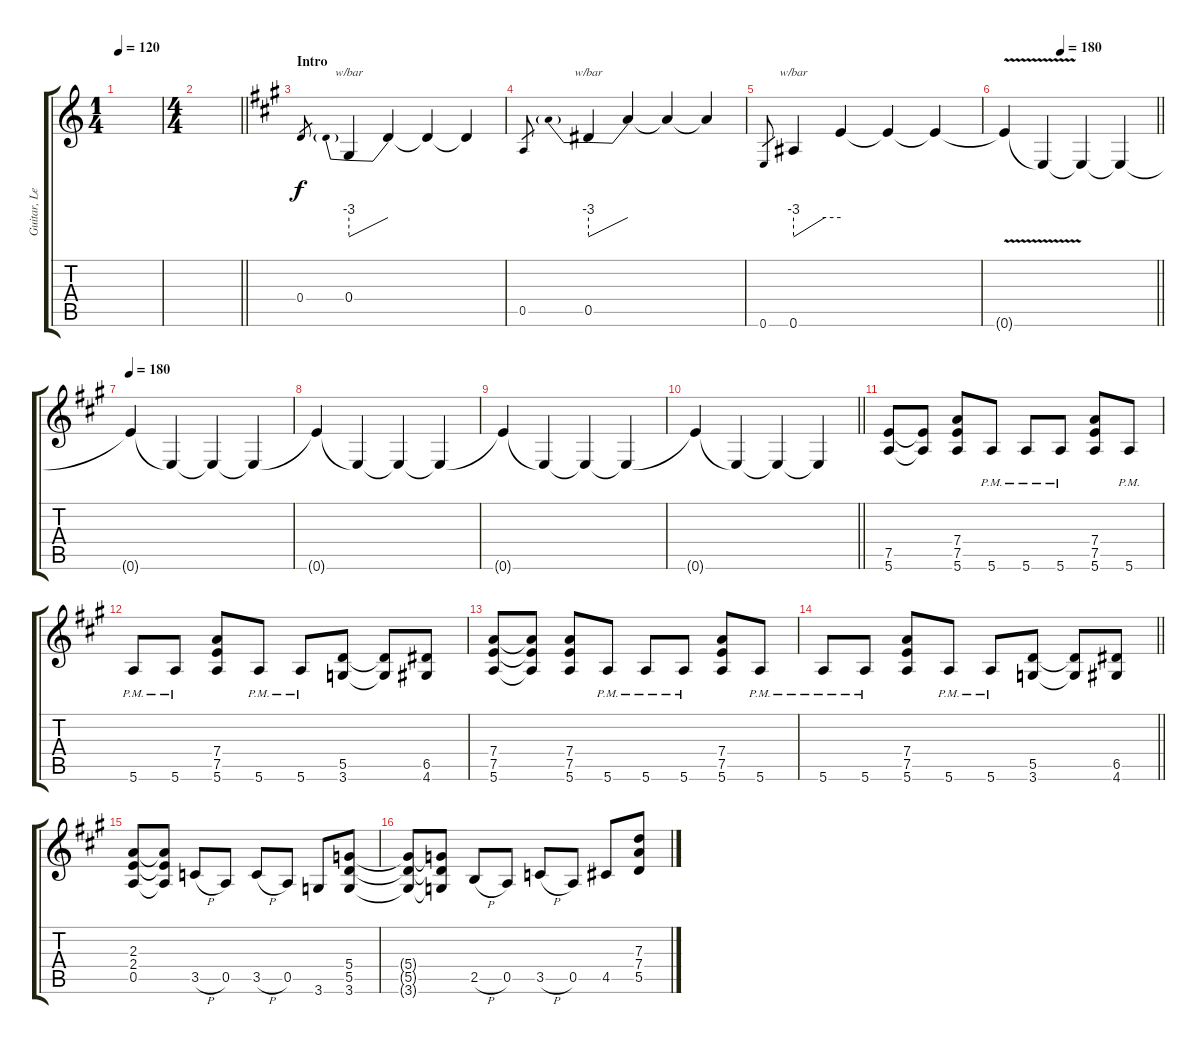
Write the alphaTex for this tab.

\track ("Guitar, Lead" "Guitar, Le") {instrument distortionguitar}
\staff {score tabs}
\tuning (E4 B3 G3 D3 A2 E2) {hide}
\ts (1 4)
\tempo 120
\clef g2
\ks c
|
\ts (4 4)
\barLineRight lightlight
|
\section ("" "Intro")
\ks a
0.4.8{gr} 0.4.4{tbe (predivedive default 0 -12 60 0)} 0.4{t}.4 0.4{t}.4 0.4{t}.4 |
0.5.8{gr} 0.5.4{tbe (predivedive default 0 -12 60 0) ot 8vb} 0.5{t}.4{ot 8vb} 0.5{t}.4{ot 8vb} 0.5{t}.4{ot 8vb} |
0.6.8{gr} 0.6.4{tbe (custom default 0 -12 40 0 60 0) ot 8vb} 0.6{t}.4{ot 8vb} 0.6{t}.4{ot 8vb} 0.6{t}.4{ot 8vb} |
\tempo (180 0.375)
\barLineRight lightlight
0.6{v t}.4{ot 8vb} 0.6{t}.4 0.6{t}.4 0.6{t}.4 |
\tempo 180
0.6{t}.4{ot 8vb} 0.6{t}.4 0.6{t}.4 0.6{t}.4 |
0.6{t}.4{ot 8vb} 0.6{t}.4 0.6{t}.4 0.6{t}.4 |
0.6{t}.4{ot 8vb} 0.6{t}.4 0.6{t}.4 0.6{t}.4 |
\barLineRight lightlight
0.6{t}.4{ot 8vb} 0.6{t}.4 0.6{t}.4 0.6{t}.4 |
(7.5 5.6).8 (7.5{t} 5.6{t}).8 (7.4 7.5 5.6).8 5.6{pm}.8 5.6{pm}.8 5.6{pm}.8 (7.4 7.5 5.6).8 5.6{pm}.8 |
5.6{pm}.8 5.6{pm}.8 (7.4 7.5 5.6).8 5.6{pm}.8 5.6{pm}.8 (5.5 3.6).8 (5.5{t} 3.6{t}).8 (6.5 4.6).8 |
(7.4 7.5 5.6).8 (7.4{t} 7.5{t} 5.6{t}).8 (7.4 7.5 5.6).8 5.6{pm}.8 5.6{pm}.8 5.6{pm}.8 (7.4 7.5 5.6).8 5.6{pm}.8 |
\barLineRight lightlight
5.6{pm}.8 5.6{pm}.8 (7.4 7.5 5.6).8 5.6{pm}.8 5.6{pm}.8 (5.5 3.6).8 (5.5{t} 3.6{t}).8 (6.5 4.6).8 |
(2.3 2.4 0.5).8 (2.3{t} 2.4{t} 0.5{t}).8 3.5{h}.8 0.5.8 3.5{h}.8 0.5.8 3.6.8 (5.4 5.5 3.6).8 |
(5.4{t} 5.5{t} 3.6{t}).8 (5.4{t} 5.5{t} 3.6{t}).8 2.5{h}.8 0.5.8 3.5{h}.8 0.5.8 4.5.8 (7.3 7.4 5.5).8
